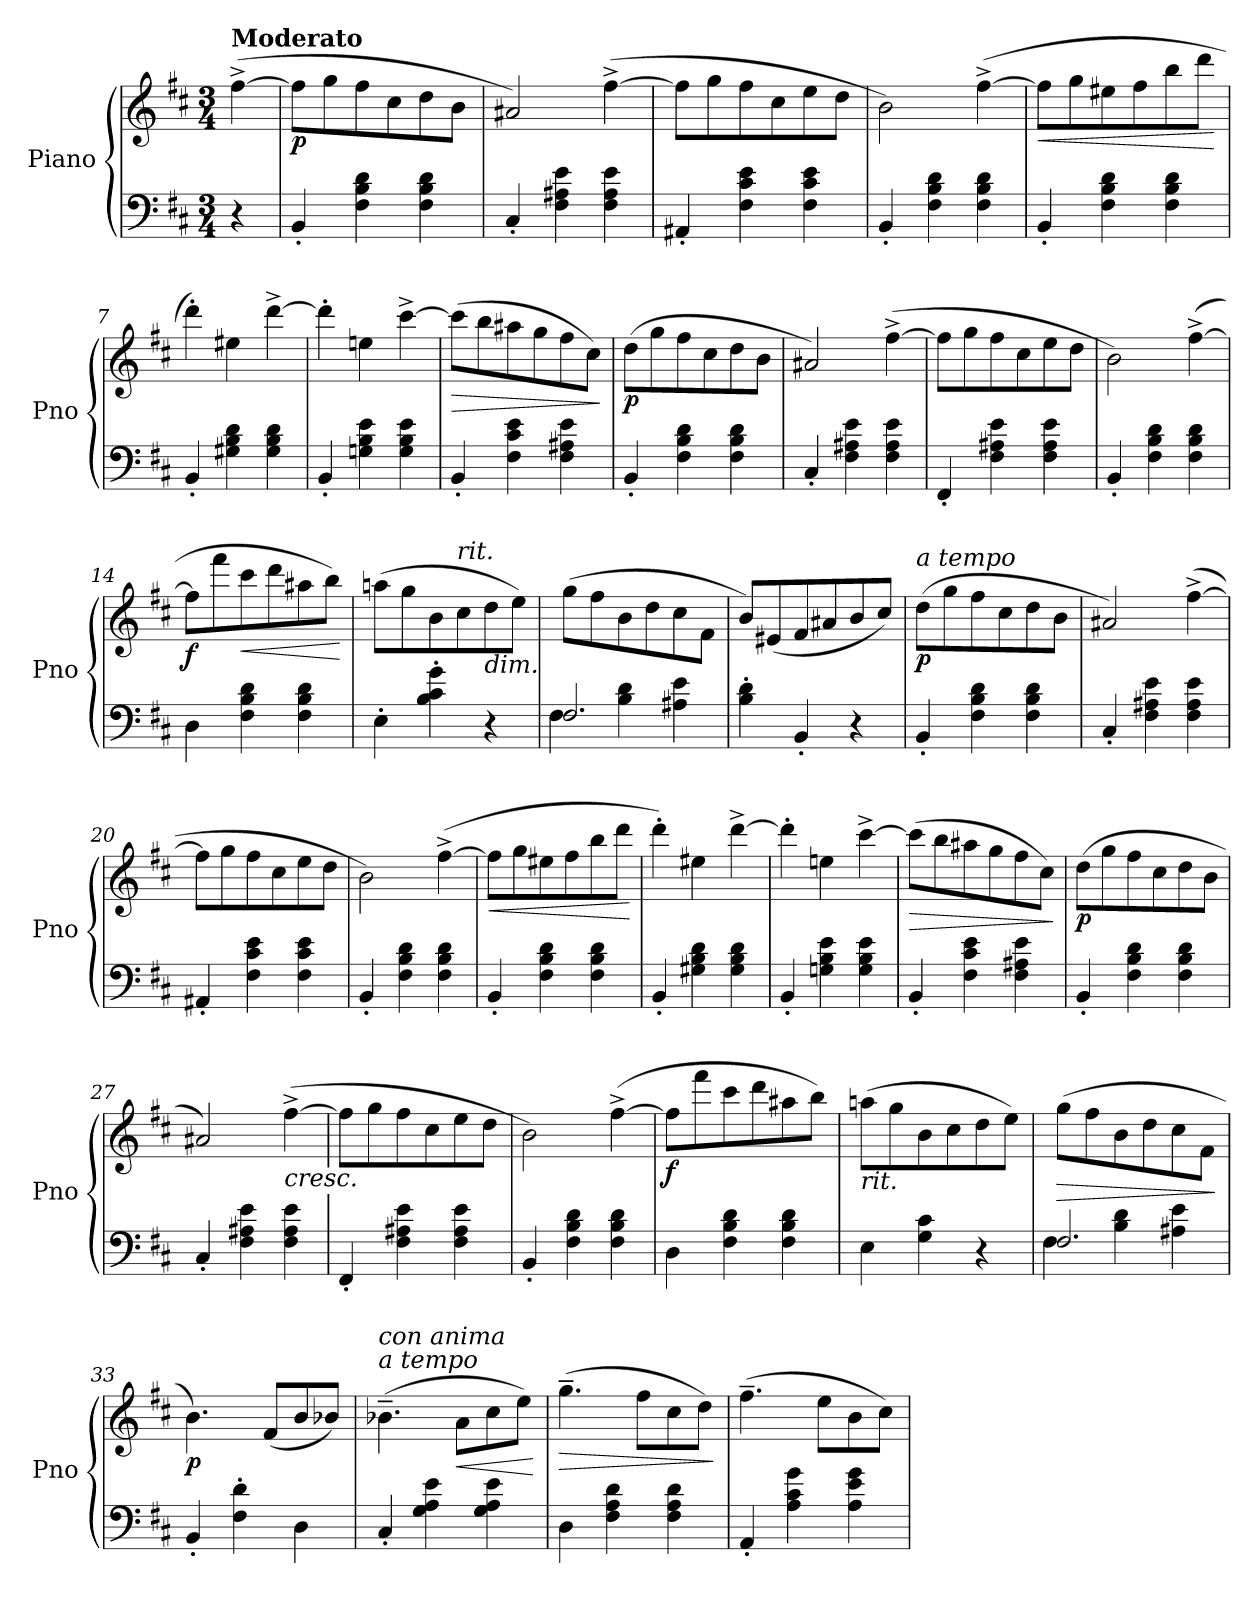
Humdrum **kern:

**kern	**kern	**dynam
*part1	*part1	*part1
*staff2	*staff1	*staff1/2
*I"Piano	*	*
*I'Pno	*	*
*clefF4	*clefG2	*
*k[f#c#]	*k[f#c#]	*
*M3/4	*M3/4	*
=1	=1	=1
!	!LO:TX:a:B:t=Moderato	!
4r	(>[4ff#^\	.
=2	=2	=2
!	!	!LO:DY:b
4BB'/	8ff#\L]	p
.	8gg\	.
4F#\ 4B\ 4d\	8ff#\	.
.	8cc#\	.
4F#\ 4B\ 4d\	8dd\	.
.	8b\J	.
=3	=3	=3
4C#'/	2a#X/)	.
4F#\ 4A#X\ 4e\	.	.
4F#\ 4A#\ 4e\	(>[4ff#^\	.
=4	=4	=4
4AA#X'/	8ff#\L]	.
.	8gg\	.
4F#\ 4c#\ 4e\	8ff#\	.
.	8cc#\	.
4F#\ 4c#\ 4e\	8ee\	.
.	8dd\J	.
=5	=5	=5
4BB'/	2b\)	.
4F#\ 4B\ 4d\	.	.
4F#\ 4B\ 4d\	(>[4ff#^\	.
=6	=6	=6
!	!	!LO:HP:b
4BB'/	8ff#\L]	<
.	8gg\	.
4F#\ 4B\ 4d\	8ee#X\	.
.	8ff#\	.
4F#\ 4B\ 4d\	8bb\	.
.	8ddd\J	.
.	.	[
=7	=7	=7
4BB'/	4ddd'\)	.
4G#X\ 4B\ 4d\	4ee#X\	.
4G#\ 4B\ 4d\	[4ddd^\	.
=8	=8	=8
4BB'/	4ddd'\]	.
4Gn\ 4B\ 4e\	4een\	.
4G\ 4B\ 4e\	[4ccc#^\	.
=9	=9	=9
!	!	!LO:HP:b
4BB'/	(>8ccc#\L]	>
.	8bb\	.
4F#\ 4c#\ 4e\	8aa#X\	.
.	8gg\	.
4F#\ 4A#X\ 4e\	8ff#\	.
.	8cc#\J)	.
.	.	]
=10	=10	=10
!	!	!LO:DY:b
4BB'/	(>8dd\L	p
.	8gg\	.
4F#\ 4B\ 4d\	8ff#\	.
.	8cc#\	.
4F#\ 4B\ 4d\	8dd\	.
.	8b\J	.
=11	=11	=11
4C#'/	2a#X/)	.
4F#\ 4A#X\ 4e\	.	.
4F#\ 4A#\ 4e\	(>[4ff#^\	.
=12	=12	=12
4FF#'/	8ff#\L]	.
.	8gg\	.
4F#\ 4A#X\ 4e\	8ff#\	.
.	8cc#\	.
4F#\ 4A#\ 4e\	8ee\	.
.	8dd\J	.
=13	=13	=13
4BB'/	2b\)	.
4F#\ 4B\ 4d\	.	.
4F#\ 4B\ 4d\	(>[4ff#^\	.
=14	=14	=14
!	!	!LO:DY:b
4D\	8ff#\L]	f
.	8fff#\	.
!	!	!LO:HP:b
4F#\ 4B\ 4d\	8ccc#\	<
.	8ddd\	.
4F#\ 4B\ 4d\	8aa#X\	.
.	8bb\J)	.
.	.	[
=15	=15	=15
4E'\	(>8aan\L	.
.	8gg\	.
4B\' 4c#\' 4g\'	8b\	.
!	!LO:TX:a:i:t=rit.	!
.	8cc#\	.
!	!LO:TX:b:i:t=dim.	!
4r	8dd\	.
.	8ee\J)	.
=16	=16	=16
*^	*	*
2.F#/	4F#\	(>8gg\L	.
.	.	8ff#\	.
.	4B\ 4d\	8b\	.
.	.	8dd\	.
.	4A#X\ 4e\	8cc#\	.
.	.	8f#\J	.
*v	*v	*	*
=17	=17	=17
4B\' 4d\'	8b/L)	.
.	(<8e#X/	.
4BB'/	8f#/	.
.	8a#X/	.
4r	8b/	.
.	8cc#/J)	.
=18	=18	=18
!	!LO:TX:a:i:t=a tempo	!
!	!	!LO:DY:b
4BB'/	(>8dd\L	p
.	8gg\	.
4F#\ 4B\ 4d\	8ff#\	.
.	8cc#\	.
4F#\ 4B\ 4d\	8dd\	.
.	8b\J	.
=19	=19	=19
4C#'/	2a#X/)	.
4F#\ 4A#X\ 4e\	.	.
4F#\ 4A#\ 4e\	(>[4ff#^\	.
=20	=20	=20
4AA#X'/	8ff#\L]	.
.	8gg\	.
4F#\ 4c#\ 4e\	8ff#\	.
.	8cc#\	.
4F#\ 4c#\ 4e\	8ee\	.
.	8dd\J	.
=21	=21	=21
4BB'/	2b\)	.
4F#\ 4B\ 4d\	.	.
4F#\ 4B\ 4d\	(>[4ff#^\	.
=22	=22	=22
!	!	!LO:HP:b
4BB'/	8ff#\L]	<
.	8gg\	.
4F#\ 4B\ 4d\	8ee#X\	.
.	8ff#\	.
4F#\ 4B\ 4d\	8bb\	.
.	8ddd\J	.
.	.	[
=23	=23	=23
4BB'/	4ddd'\)	.
4G#X\ 4B\ 4d\	4ee#X\	.
4G#\ 4B\ 4d\	[4ddd^\	.
=24	=24	=24
4BB'/	4ddd'\]	.
4Gn\ 4B\ 4e\	4een\	.
4G\ 4B\ 4e\	[4ccc#^\	.
=25	=25	=25
!	!	!LO:HP:b
4BB'/	(>8ccc#\L]	>
.	8bb\	.
4F#\ 4c#\ 4e\	8aa#X\	.
.	8gg\	.
4F#\ 4A#X\ 4e\	8ff#\	.
.	8cc#\J)	.
.	.	]
=26	=26	=26
!	!	!LO:DY:b
4BB'/	(>8dd\L	p
.	8gg\	.
4F#\ 4B\ 4d\	8ff#\	.
.	8cc#\	.
4F#\ 4B\ 4d\	8dd\	.
.	8b\J	.
=27	=27	=27
4C#'/	2a#X/)	.
4F#\ 4A#X\ 4e\	.	.
!	!LO:TX:b:i:t=cresc.	!
4F#\ 4A#\ 4e\	(>[4ff#^\	.
=28	=28	=28
4FF#'/	8ff#\L]	.
.	8gg\	.
4F#\ 4A#X\ 4e\	8ff#\	.
.	8cc#\	.
4F#\ 4A#\ 4e\	8ee\	.
.	8dd\J	.
=29	=29	=29
4BB'/	2b\)	.
4F#\ 4B\ 4d\	.	.
4F#\ 4B\ 4d\	(>[4ff#^\	.
=30	=30	=30
!	!	!LO:DY:b
4D\	8ff#\L]	f
.	8fff#\	.
4F#\ 4B\ 4d\	8ccc#\	.
.	8ddd\	.
4F#\ 4B\ 4d\	8aa#X\	.
.	8bb\J)	.
=31	=31	=31
!	!LO:TX:b:i:t=rit.	!
4E\	(>8aan\L	.
.	8gg\	.
4G\ 4c#\	8b\	.
.	8cc#\	.
4r	8dd\	.
.	8ee\J)	.
=32	=32	=32
*^	*	*
!	!	!	!LO:HP:b
2.F#/	4F#\	(>8gg\L	>
.	.	8ff#\	.
.	4B\ 4d\	8b\	.
.	.	8dd\	.
.	4A#X\ 4e\	8cc#\	.
.	.	8f#\J	.
*v	*v	*	*
.	.	]
=33	=33	=33
!	!	!LO:DY:b
4BB'/	4.b\)	p
4F#\' 4d\'	.	.
.	(<8f#/L	.
4D\	8b/	.
.	8b-X/J)	.
=34	=34	=34
!	!LO:TX:a:i:t=a tempo	!
!	!LO:TX:a:i:t=con anima	!
4C#'/	(>4.b-X~\	.
4G\ 4A\ 4e\	.	.
!	!	!LO:HP:b
.	8a\L	<
4G\ 4A\ 4e\	8cc#\	.
.	8ee\J)	.
.	.	[
=35	=35	=35
!	!	!LO:HP:b
4D\	(>4.gg~\	>
4F#\ 4A\ 4d\	.	.
.	8ff#\L	.
4F#\ 4A\ 4d\	8cc#\	.
.	8dd\J)	.
.	.	]
=36	=36	=36
4AA'/	(>4.ff#~\	.
4A\ 4c#\ 4g\	.	.
.	8ee\L	.
4A\ 4e\ 4g\	8b\	.
.	8cc#\J)	.
=	=	=
*-	*-	*-
